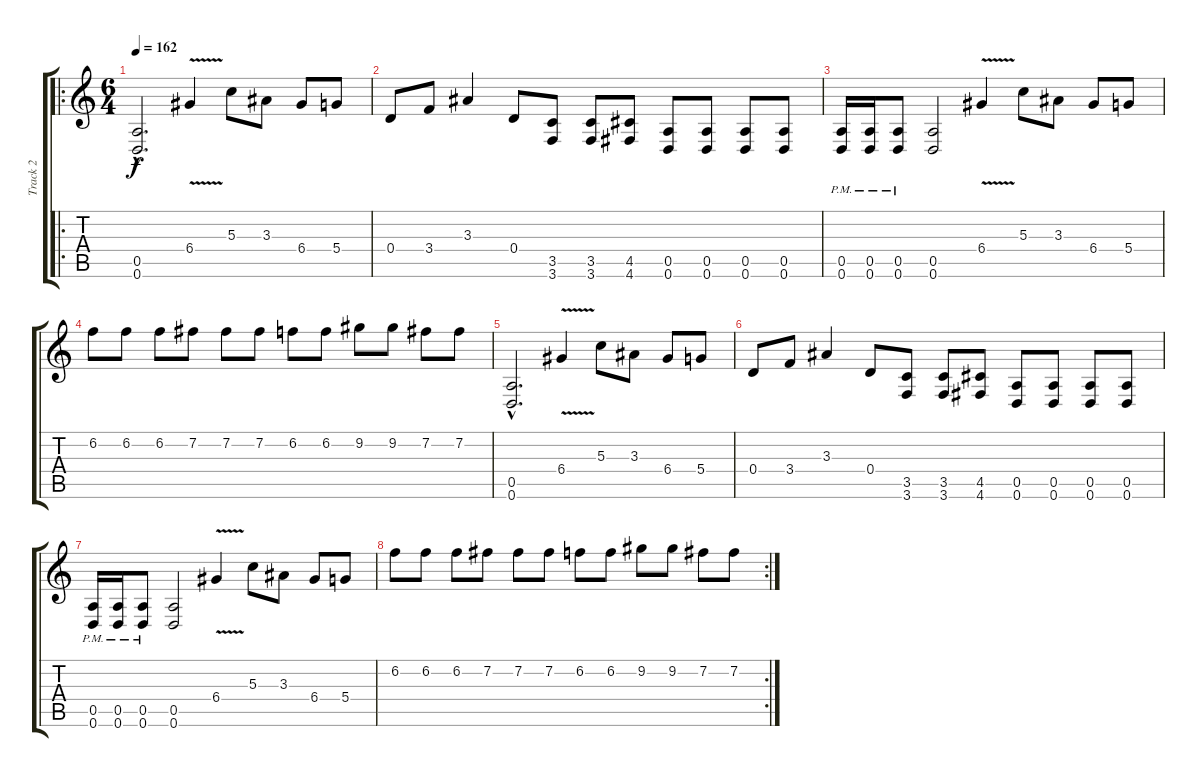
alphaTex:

\track ("Track 2" "Track 2") {instrument distortionguitar}
\staff {score tabs}
\tuning (E4 B3 G3 D3 A2 D2) {hide}
\ro
\ts (6 4)
\tempo 162
\clef g2
\ks c
(0.5{hac} 0.6{hac}).2{d dy f} 6.4{v}.4 5.3.8 3.3.8 6.4.8 5.4.8 |
0.4.8 3.4.8 3.3.4 0.4.8 (3.5 3.6).8 (3.5 3.6).8 (4.5 4.6).8 (0.5 0.6).8 (0.5 0.6).8 (0.5 0.6).8 (0.5 0.6).8 |
(0.5{pm} 0.6{pm}).16 (0.5{pm} 0.6{pm}).16 (0.5{pm} 0.6{pm}).8 (0.5 0.6).2 6.4{v}.4 5.3.8 3.3.8 6.4.8 5.4.8 |
6.2.8 6.2.8 6.2.8 7.2.8 7.2.8 7.2.8 6.2.8 6.2.8 9.2.8 9.2.8 7.2.8 7.2.8 |
(0.5{hac} 0.6{hac}).2{d} 6.4{v}.4 5.3.8 3.3.8 6.4.8 5.4.8 |
0.4.8 3.4.8 3.3.4 0.4.8 (3.5 3.6).8 (3.5 3.6).8 (4.5 4.6).8 (0.5 0.6).8 (0.5 0.6).8 (0.5 0.6).8 (0.5 0.6).8 |
(0.5{pm} 0.6{pm}).16 (0.5{pm} 0.6{pm}).16 (0.5{pm} 0.6{pm}).8 (0.5 0.6).2 6.4{v}.4 5.3.8 3.3.8 6.4.8 5.4.8 |
\rc 2
6.2.8 6.2.8 6.2.8 7.2.8 7.2.8 7.2.8 6.2.8 6.2.8 9.2.8 9.2.8 7.2.8 7.2.8
